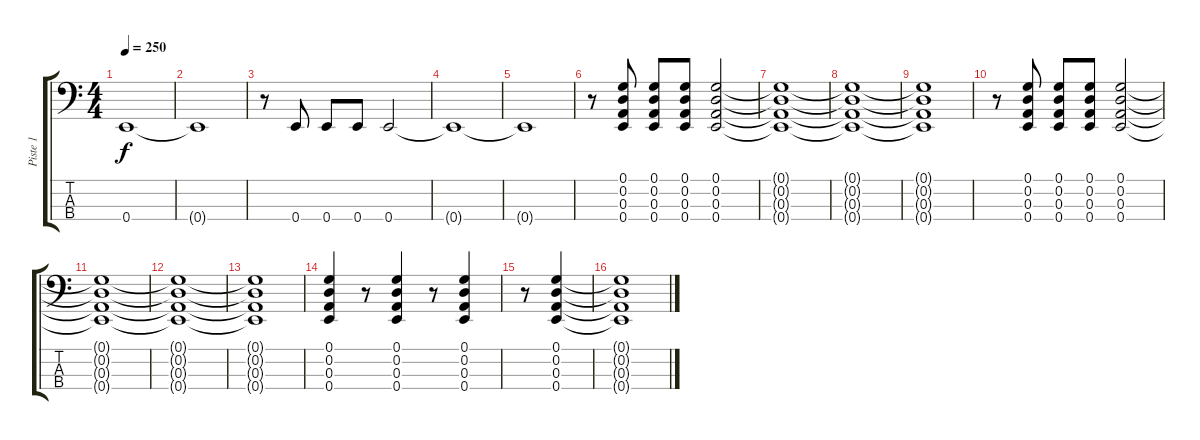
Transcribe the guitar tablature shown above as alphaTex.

\track ("Piste 1" "Piste 1") {instrument electricbassfinger}
\staff {score tabs}
\tuning (G2 D2 A1 E1) {hide}
\ts (4 4)
\tempo 250
\clef f4
\ks c
0.4{t}.1{dy f} |
0.4{t}.1 |
r.8 0.4.8 0.4.8 0.4.8 0.4.2 |
0.4{t}.1 |
0.4{t}.1 |
r.8 (0.1 0.2 0.3 0.4).8 (0.1 0.2 0.3 0.4).8 (0.1 0.2 0.3 0.4).8 (0.1 0.2 0.3 0.4).2 |
(0.1{t} 0.2{t} 0.3{t} 0.4{t}).1 |
(0.1{t} 0.2{t} 0.3{t} 0.4{t}).1 |
(0.1{t} 0.2{t} 0.3{t} 0.4{t}).1 |
r.8 (0.1 0.2 0.3 0.4).8 (0.1 0.2 0.3 0.4).8 (0.1 0.2 0.3 0.4).8 (0.1 0.2 0.3 0.4).2 |
(0.1{t} 0.2{t} 0.3{t} 0.4{t}).1 |
(0.1{t} 0.2{t} 0.3{t} 0.4{t}).1 |
(0.1{t} 0.2{t} 0.3{t} 0.4{t}).1 |
(0.1 0.2 0.3 0.4).4 r.8 (0.1 0.2 0.3 0.4).4 r.8 (0.1 0.2 0.3 0.4).4 |
r.8 (0.1 0.2 0.3 0.4).4 |
(0.1{t} 0.2{t} 0.3{t} 0.4{t}).1
